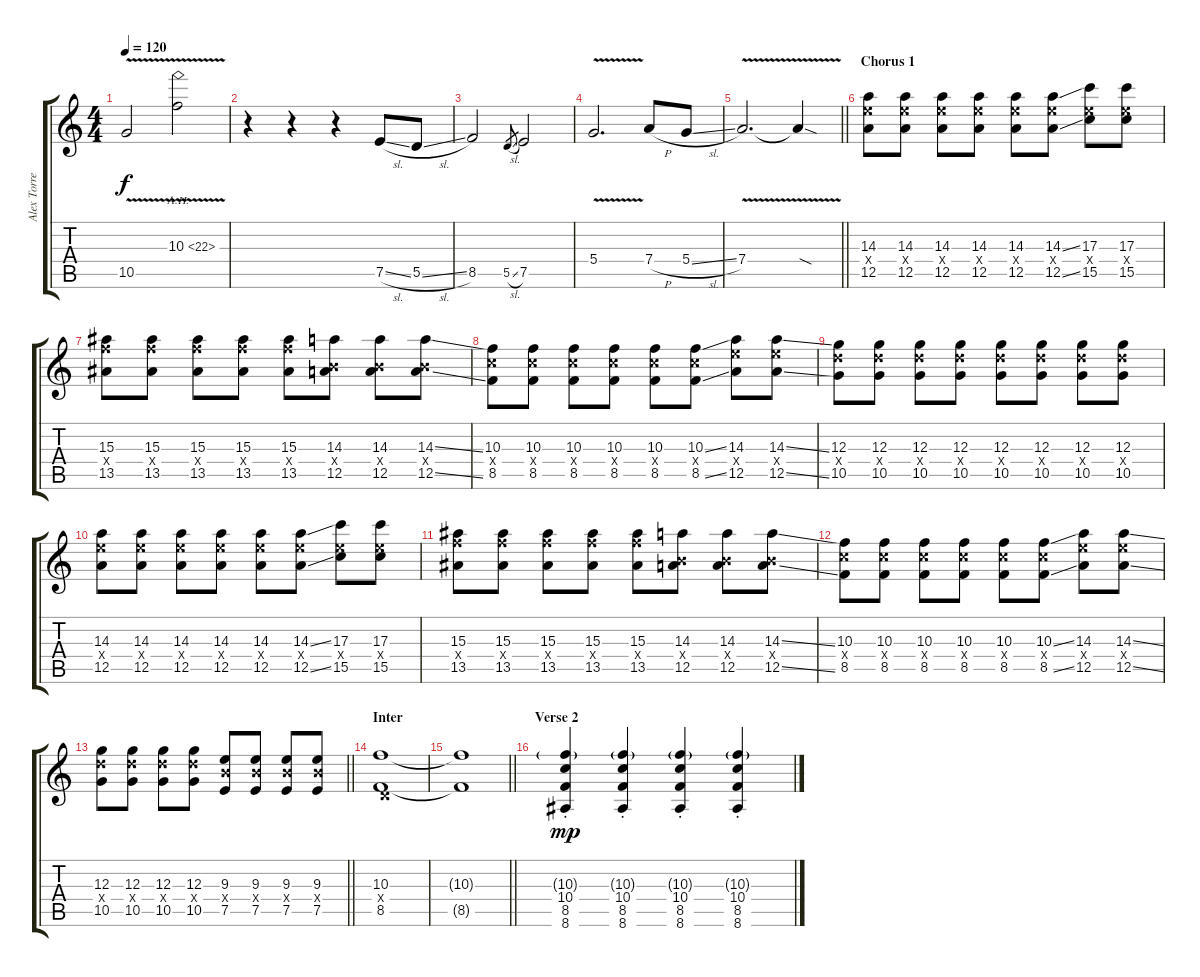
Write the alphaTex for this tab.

\track ("Alex Torres [Guitar]" "Alex Torre") {instrument overdrivenguitar}
\staff {score tabs}
\tuning (E4 B3 G3 D3 A2 D2) {hide}
\ts (4 4)
\tempo 120
\clef g2
\ks c
10.5{v}.2{dy f} 10.3{ah 12 v}.2 |
r.4 r.4 r.4 7.5{sl}.8 5.5{sl}.8 |
8.5.2 5.5{sl}.8{gr} 7.5.2 |
5.4{v}.2{d} 7.4{h}.8 5.4{sl}.8 |
\barLineRight lightlight
7.4{v}.2{d} 7.4{sod t}.4 |
\section ("" "Chorus 1")
(14.3 14.4{x} 12.5).8 (14.3 14.4{x} 12.5).8 (14.3 14.4{x} 12.5).8 (14.3 14.4{x} 12.5).8 (14.3 14.4{x} 12.5).8 (14.3{ss} 14.4{x} 12.5{ss}).8 (17.3 14.4{x} 15.5).8 (17.3 14.4{x} 15.5).8 |
(15.3 15.4{x} 13.5).8 (15.3 15.4{x} 13.5).8 (15.3 15.4{x} 13.5).8 (15.3 15.4{x} 13.5).8 (15.3 15.4{x} 13.5).8 (14.3 9.4{x} 12.5).8 (14.3 9.4{x} 12.5).8 (14.3{ss} 9.4{x} 12.5{ss}).8 |
(10.3 10.4{x} 8.5).8 (10.3 10.4{x} 8.5).8 (10.3 10.4{x} 8.5).8 (10.3 10.4{x} 8.5).8 (10.3 10.4{x} 8.5).8 (10.3{ss} 10.4{x} 8.5{ss}).8 (14.3 14.4{x} 12.5).8 (14.3{ss} 14.4{x} 12.5{ss}).8 |
(12.3 12.4{x} 10.5).8 (12.3 12.4{x} 10.5).8 (12.3 12.4{x} 10.5).8 (12.3 12.4{x} 10.5).8 (12.3 12.4{x} 10.5).8 (12.3 12.4{x} 10.5).8 (12.3 12.4{x} 10.5).8 (12.3 12.4{x} 10.5).8 |
(14.3 14.4{x} 12.5).8 (14.3 14.4{x} 12.5).8 (14.3 14.4{x} 12.5).8 (14.3 14.4{x} 12.5).8 (14.3 14.4{x} 12.5).8 (14.3{ss} 14.4{x} 12.5{ss}).8 (17.3 14.4{x} 15.5).8 (17.3 14.4{x} 15.5).8 |
(15.3 15.4{x} 13.5).8 (15.3 15.4{x} 13.5).8 (15.3 15.4{x} 13.5).8 (15.3 15.4{x} 13.5).8 (15.3 15.4{x} 13.5).8 (14.3 9.4{x} 12.5).8 (14.3 9.4{x} 12.5).8 (14.3{ss} 9.4{x} 12.5{ss}).8 |
(10.3 10.4{x} 8.5).8 (10.3 10.4{x} 8.5).8 (10.3 10.4{x} 8.5).8 (10.3 10.4{x} 8.5).8 (10.3 10.4{x} 8.5).8 (10.3{ss} 10.4{x} 8.5{ss}).8 (14.3 14.4{x} 12.5).8 (14.3{ss} 14.4{x} 12.5{ss}).8 |
\barLineRight lightlight
(12.3 12.4{x} 10.5).8 (12.3 12.4{x} 10.5).8 (12.3 12.4{x} 10.5).8 (12.3 12.4{x} 10.5).8 (9.3 9.4{x} 7.5).8 (9.3 9.4{x} 7.5).8 (9.3 9.4{x} 7.5).8 (9.3 9.4{x} 7.5).8 |
\section ("" "Inter")
(10.3 0.4{x} 8.5).1{volume 7} |
\barLineRight lightlight
(10.3{t} 8.5{t}).1 |
\section ("" "Verse 2")
(10.3{g st} 10.4{st} 8.5{st} 8.6{st}).4{dy mp volume 11 balance 16 instrument overdrivenguitar} (10.3{g st} 10.4{st} 8.5{st} 8.6{st}).4 (10.3{g st} 10.4{st} 8.5{st} 8.6{st}).4 (10.3{g st} 10.4{st} 8.5{st} 8.6{st}).4
